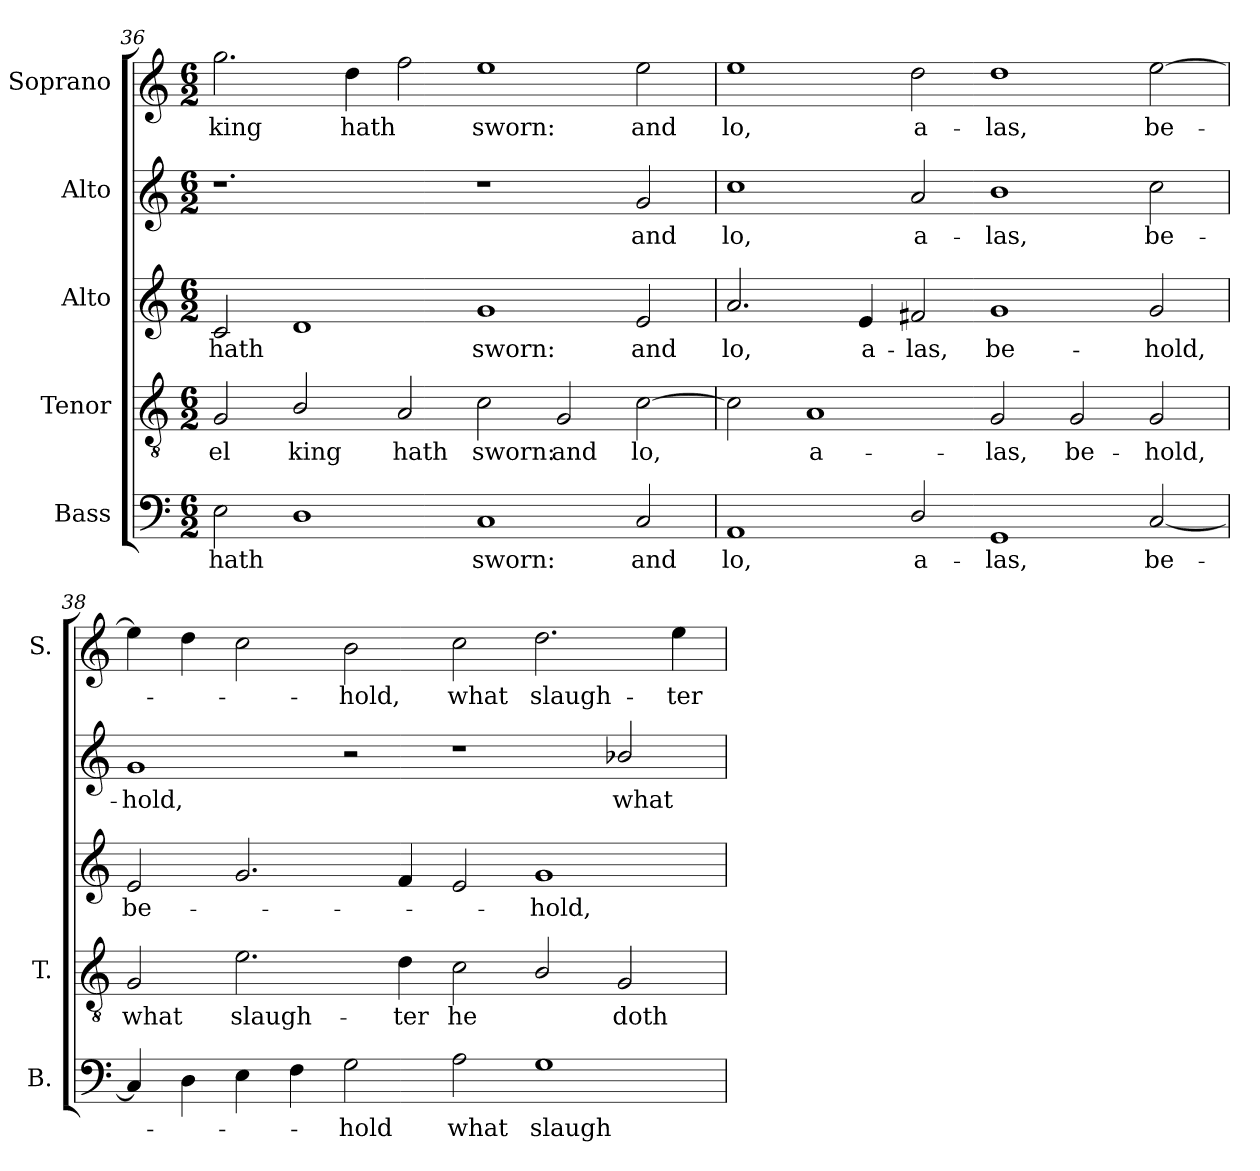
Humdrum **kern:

**kern	**text	**kern	**text	**kern	**text	**kern	**text	**kern	**text
*part5	*part5	*part4	*part4	*part3	*part3	*part2	*part2	*part1	*part1
*staff5	*staff5	*staff4	*staff4	*staff3	*staff3	*staff2	*staff2	*staff1	*staff1
*I"Bass	*	*I"Tenor	*	*I"Alto	*	*I"Alto	*	*I"Soprano	*
*I'B.	*	*I'T.	*	*	*	*	*	*I'S.	*
!!LO:PB:g=z
*clefF4	*	*clefGv2	*	*clefG2	*	*clefG2	*	*clefG2	*
*	*	*ITrd7c12	*	*	*	*	*	*	*
*k[]	*	*k[]	*	*k[]	*	*k[]	*	*k[]	*
*C:	*	*C:	*	*C:	*	*C:	*	*C:	*
*M6/2	*	*M6/2	*	*M6/2	*	*M6/2	*	*M6/2	*
=36	=36	=36	=36	=36	=36	=36	=36	=36	=36
!	!LO:LY:b:color=#000000	!	!	!	!	!	!	!	!
!	!	!	!LO:LY:b:color=#000000	!	!	!	!	!	!
!	!	!	!	!	!LO:LY:b:color=#000000	!	!	!	!
!	!	!	!	!	!	!	!	!	!LO:LY:b:color=#000000
2Ei\	hath	2GGi/	-el	2ci/	hath	1.r	.	2.ggi\	king
!	!	!	!LO:LY:b:color=#000000	!	!	!	!	!	!
1Di	.	2BBi/	king	1di	.	.	.	.	.
!	!	!	!	!	!	!	!	!	!LO:LY:b:color=#000000
.	.	.	.	.	.	.	.	4ddi\	hath
!	!	!	!LO:LY:b:color=#000000	!	!	!	!	!	!
.	.	2AAi/	hath	.	.	.	.	2ffi\	.
!	!LO:LY:b:color=#000000	!	!	!	!	!	!	!	!
!	!	!	!LO:LY:b:color=#000000	!	!	!	!	!	!
!	!	!	!	!	!LO:LY:b:color=#000000	!	!	!	!
!	!	!	!	!	!	!	!	!	!LO:LY:b:color=#000000
1Ci	sworn:	2Ci\	sworn:	1gi	sworn:	1r	.	1eei	sworn:
!	!	!	!LO:LY:b:color=#000000	!	!	!	!	!	!
.	.	2GGi/	and	.	.	.	.	.	.
!	!LO:LY:b:color=#000000	!	!	!	!	!	!	!	!
!	!	!	!LO:LY:b:color=#000000	!	!	!	!	!	!
!	!	!	!	!	!LO:LY:b:color=#000000	!	!	!	!
!	!	!	!	!	!	!	!LO:LY:b:color=#000000	!	!
!	!	!	!	!	!	!	!	!	!LO:LY:b:color=#000000
2Ci/	and	[2Ci\	lo,	2ei/	and	2gi/	and	2eei\	and
=37	=37	=37	=37	=37	=37	=37	=37	=37	=37
!	!LO:LY:b:color=#000000	!	!	!	!	!	!	!	!
!	!	!	!	!	!LO:LY:b:color=#000000	!	!	!	!
!	!	!	!	!	!	!	!LO:LY:b:color=#000000	!	!
!	!	!	!	!	!	!	!	!	!LO:LY:b:color=#000000
1AAi	lo,	2Ci\]	.	2.ai/	lo,	1cci	lo,	1eei	lo,
!	!	!	!LO:LY:b:color=#000000	!	!	!	!	!	!
.	.	1AAi	a-	.	.	.	.	.	.
!	!	!	!	!	!LO:LY:b:color=#000000	!	!	!	!
.	.	.	.	4ei/	a-	.	.	.	.
!	!LO:LY:b:color=#000000	!	!	!	!	!	!	!	!
!	!	!	!	!	!LO:LY:b:color=#000000	!	!	!	!
!	!	!	!	!	!	!	!LO:LY:b:color=#000000	!	!
!	!	!	!	!	!	!	!	!	!LO:LY:b:color=#000000
2Di/	a-	.	.	2f#Xi/	-las,	2ai/	a-	2ddi\	a-
!	!LO:LY:b:color=#000000	!	!	!	!	!	!	!	!
!	!	!	!LO:LY:b:color=#000000	!	!	!	!	!	!
!	!	!	!	!	!LO:LY:b:color=#000000	!	!	!	!
!	!	!	!	!	!	!	!LO:LY:b:color=#000000	!	!
!	!	!	!	!	!	!	!	!	!LO:LY:b:color=#000000
1GGi	-las,	2GGi/	-las,	1gi	be-	1bi	-las,	1ddi	-las,
!	!	!	!LO:LY:b:color=#000000	!	!	!	!	!	!
.	.	2GGi/	be-	.	.	.	.	.	.
!	!LO:LY:b:color=#000000	!	!	!	!	!	!	!	!
!	!	!	!LO:LY:b:color=#000000	!	!	!	!	!	!
!	!	!	!	!	!LO:LY:b:color=#000000	!	!	!	!
!	!	!	!	!	!	!	!LO:LY:b:color=#000000	!	!
!	!	!	!	!	!	!	!	!	!LO:LY:b:color=#000000
[2Ci/	be-	2GGi/	-hold,	2gi/	-hold,	2cci\	be-	[2eei\	be-
=38	=38	=38	=38	=38	=38	=38	=38	=38	=38
!	!	!	!LO:LY:b:color=#000000	!	!	!	!	!	!
!	!	!	!	!	!LO:LY:b:color=#000000	!	!	!	!
!	!	!	!	!	!	!	!LO:LY:b:color=#000000	!	!
4Ci/]	.	2GGi/	what	2ei/	be-	1gi	-hold,	4eei\]	.
4Di\	.	.	.	.	.	.	.	4ddi\	.
!	!	!	!LO:LY:b:color=#000000	!	!	!	!	!	!
4Ei\	.	2.Ei\	slaugh-	2.gi/	.	.	.	2cci\	.
4Fi\	.	.	.	.	.	.	.	.	.
!	!LO:LY:b:color=#000000	!	!	!	!	!	!	!	!
!	!	!	!	!	!	!	!	!	!LO:LY:b:color=#000000
2Gi\	-hold	.	.	.	.	2r	.	2bi\	-hold,
!	!	!	!LO:LY:b:color=#000000	!	!	!	!	!	!
.	.	4Di\	-ter	4fi/	.	.	.	.	.
!	!LO:LY:b:color=#000000	!	!	!	!	!	!	!	!
!	!	!	!LO:LY:b:color=#000000	!	!	!	!	!	!
!	!	!	!	!	!	!	!	!	!LO:LY:b:color=#000000
2Ai\	what	2Ci\	he	2ei/	.	1r	.	2cci\	what
!	!LO:LY:b:color=#000000	!	!	!	!	!	!	!	!
!	!	!	!	!	!LO:LY:b:color=#000000	!	!	!	!
!	!	!	!	!	!	!	!	!	!LO:LY:b:color=#000000
1Gi	slaugh-	2BBi/	.	1gi	-hold,	.	.	2.ddi\	slaugh-
!	!	!	!LO:LY:b:color=#000000	!	!	!	!	!	!
!	!	!	!	!	!	!	!LO:LY:b:color=#000000	!	!
.	.	2GGi/	doth	.	.	2b-Xi/	what	.	.
!	!	!	!	!	!	!	!	!	!LO:LY:b:color=#000000
.	.	.	.	.	.	.	.	4eei\	-ter
=	=	=	=	=	=	=	=	=	=
*-	*-	*-	*-	*-	*-	*-	*-	*-	*-
